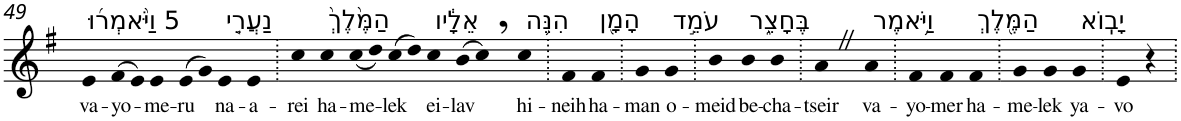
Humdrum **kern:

**kern	**text
*part1	*part1
*staff1	*staff1
*I"Piano	*
*I'Pno	*
!!LO:PB:g=z
*clefG2	*
*k[f#]	*
*G:	*
=49	=49
!LO:TX:a:t=5 וַיֹּ֨אמְר֜וּ	!
!	!LO:LY:b
4e	va-
!	!LO:LY:b
(>8f#	-yo-
8e)	.
!	!LO:LY:b
4e	-me-
!	!LO:LY:b
(>8e	-ru
8g)	.
!LO:TX:a:t=נַעֲרֵ֤י	!
!	!LO:LY:b
4e	na-
!	!LO:LY:b
4e	-a-
=50.	=50.
!	!LO:LY:b
4cc	-rei
!LO:TX:a:t=הַמֶּ֙לֶךְ֙	!
!	!LO:LY:b
4cc	ha-
!	!LO:LY:b
(<8cc	-me-
8dd)	.
!	!LO:LY:b
(>8cc	-lek
8dd)	.
!LO:TX:a:t=אֵלָ֔יו	!
!	!LO:LY:b
4cc	ei-
!	!LO:LY:b
(>8b	-lav
8cc,)	.
!LO:TX:a:t=הִנֵּ֥ה	!
!	!LO:LY:b
4cc	hi-
=51.	=51.
!	!LO:LY:b
4f#	-neih
!LO:TX:a:t=הָמָ֖ן	!
!	!LO:LY:b
4f#	ha-
=52.	=52.
!	!LO:LY:b
4g	-man
!LO:TX:a:t=עֹמֵ֣ד	!
!	!LO:LY:b
4g	o-
=53.	=53.
!	!LO:LY:b
4b	-meid
!LO:TX:a:t=בֶּחָצֵ֑ר	!
!	!LO:LY:b
4b	be-
!	!LO:LY:b
4b	-cha-
=54.	=54.
!	!LO:LY:b
4aZ	-tseir
!LO:TX:a:t=וַיֹּ֥אמֶר	!
!	!LO:LY:b
4a	va-
=55.	=55.
!	!LO:LY:b
4f#	-yo-
!	!LO:LY:b
4f#	-mer
!LO:TX:a:t=הַמֶּ֖לֶךְ	!
!	!LO:LY:b
4f#	ha-
=56.	=56.
!	!LO:LY:b
4g	-me-
!	!LO:LY:b
4g	-lek
!LO:TX:a:t=יָבֽוֹא	!
!	!LO:LY:b
4g	ya-
=57.	=57.
!	!LO:LY:b
4e	-vo
4r	.
=.	=.
*-	*-
